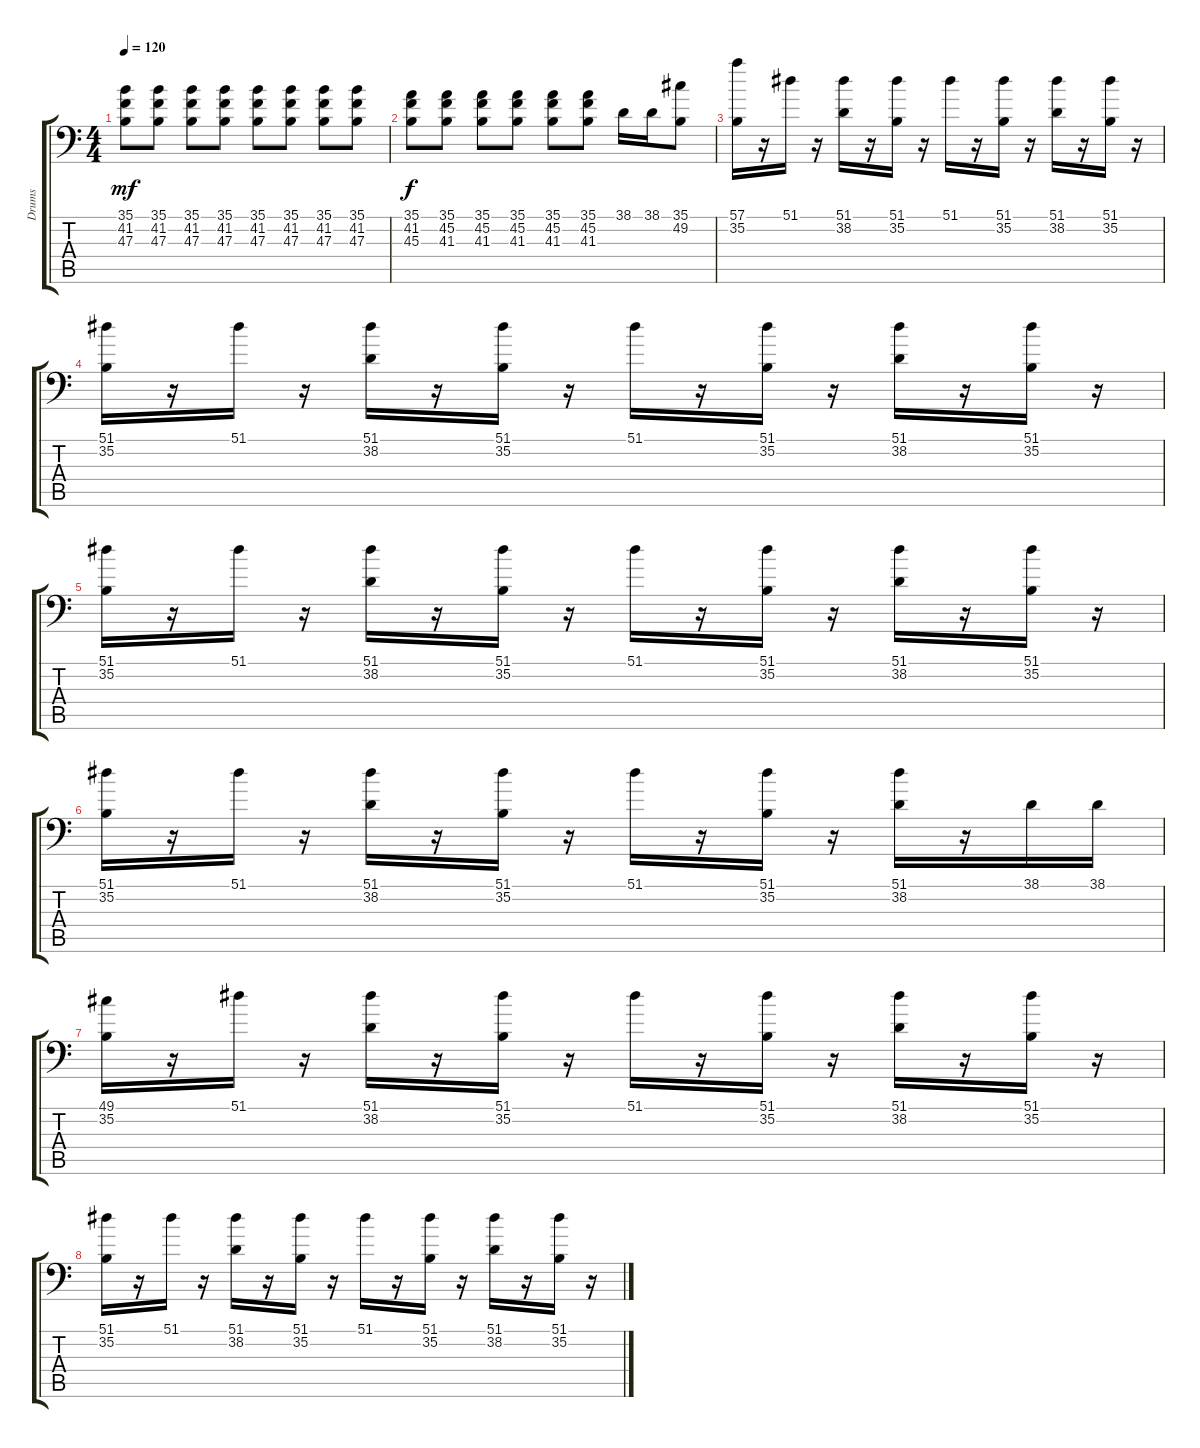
\track ("Drums" "Drums") {instrument acousticgrandpiano}
\staff {score tabs}
\tuning (C-1 C-1 C-1 C-1 C-1 C-1) {hide}
\ts (4 4)
\tempo 120
\clef f4
\ks c
(35.1 41.2 47.3).8{dy mf} (35.1 41.2 47.3).8 (35.1 41.2 47.3).8 (35.1 41.2 47.3).8 (35.1 41.2 47.3).8 (35.1 41.2 47.3).8 (35.1 41.2 47.3).8 (35.1 41.2 47.3).8 |
(35.1 41.2 45.3).8{dy f} (35.1 45.2 41.3).8 (35.1 45.2 41.3).8 (35.1 45.2 41.3).8 (35.1 45.2 41.3).8 (35.1 45.2 41.3).8 38.1.16 38.1.16 (35.1 49.2).8 |
(57.1 35.2).16 r.16 51.1.16 r.16 (51.1 38.2).16 r.16 (51.1 35.2).16 r.16 51.1.16 r.16 (51.1 35.2).16 r.16 (51.1 38.2).16 r.16 (51.1 35.2).16 r.16 |
(51.1 35.2).16 r.16 51.1.16 r.16 (51.1 38.2).16 r.16 (51.1 35.2).16 r.16 51.1.16 r.16 (51.1 35.2).16 r.16 (51.1 38.2).16 r.16 (51.1 35.2).16 r.16 |
(51.1 35.2).16 r.16 51.1.16 r.16 (51.1 38.2).16 r.16 (51.1 35.2).16 r.16 51.1.16 r.16 (51.1 35.2).16 r.16 (51.1 38.2).16 r.16 (51.1 35.2).16 r.16 |
(51.1 35.2).16 r.16 51.1.16 r.16 (51.1 38.2).16 r.16 (51.1 35.2).16 r.16 51.1.16 r.16 (51.1 35.2).16 r.16 (51.1 38.2).16 r.16 38.1.16 38.1.16 |
(49.1 35.2).16 r.16 51.1.16 r.16 (51.1 38.2).16 r.16 (51.1 35.2).16 r.16 51.1.16 r.16 (51.1 35.2).16 r.16 (51.1 38.2).16 r.16 (51.1 35.2).16 r.16 |
(51.1 35.2).16 r.16 51.1.16 r.16 (51.1 38.2).16 r.16 (51.1 35.2).16 r.16 51.1.16 r.16 (51.1 35.2).16 r.16 (51.1 38.2).16 r.16 (51.1 35.2).16 r.16
